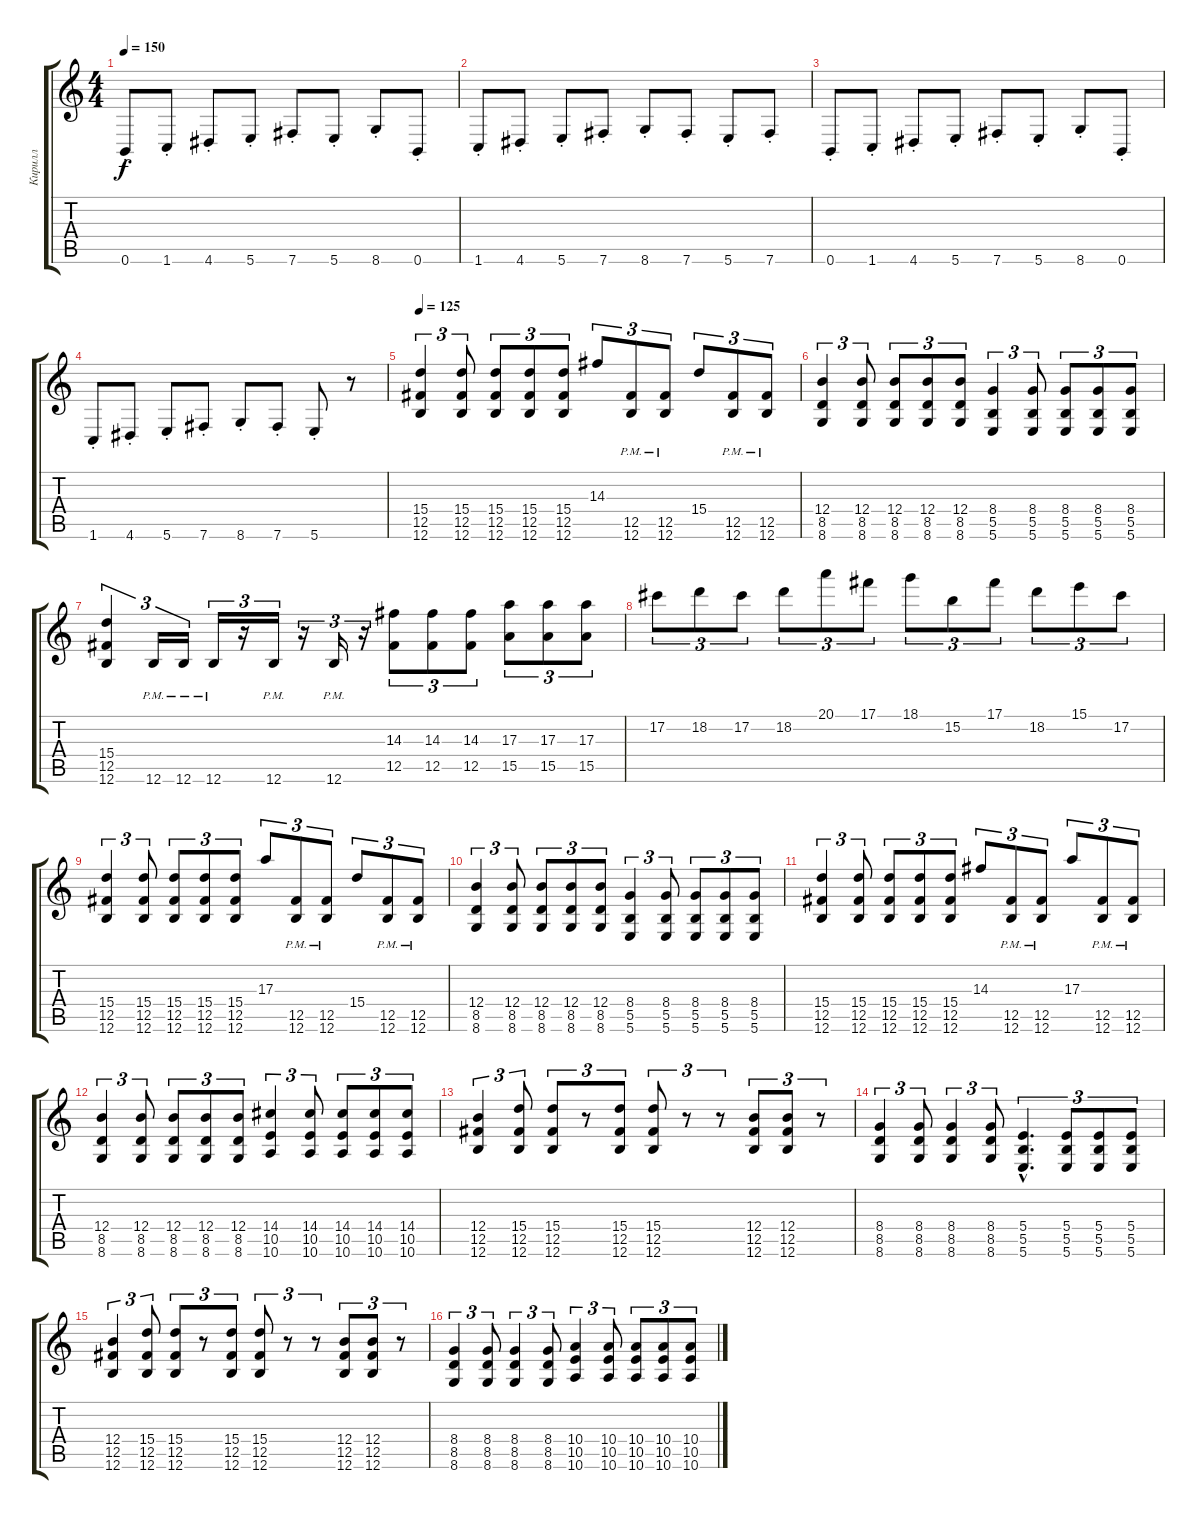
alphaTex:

\track ("Кирилл" "Кирилл") {instrument distortionguitar}
\staff {score tabs}
\tuning (Db4 Ab3 E3 B2 Gb2 B1) {hide}
\ts (4 4)
\tempo 150
\clef g2
\ks c
0.6{st}.8{dy f} 1.6{st}.8 4.6{st}.8 5.6{st}.8 7.6{st}.8 5.6{st}.8 8.6{st}.8 0.6{st}.8 |
1.6{st}.8 4.6{st}.8 5.6{st}.8 7.6{st}.8 8.6{st}.8 7.6{st}.8 5.6{st}.8 7.6{st}.8 |
0.6{st}.8 1.6{st}.8 4.6{st}.8 5.6{st}.8 7.6{st}.8 5.6{st}.8 8.6{st}.8 0.6{st}.8 |
1.6{st}.8 4.6{st}.8 5.6{st}.8 7.6{st}.8 8.6{st}.8 7.6{st}.8 5.6{st}.8 r.8 |
\tempo 125
(15.4 12.5 12.6).4{tu (3 2)} (15.4 12.5 12.6).8{tu (3 2)} (15.4 12.5 12.6).8{tu (3 2)} (15.4 12.5 12.6).8{tu (3 2)} (15.4 12.5 12.6).8{tu (3 2)} 14.3.8{tu (3 2)} (12.5{pm} 12.6{pm}).8{tu (3 2)} (12.5{pm} 12.6{pm}).8{tu (3 2)} 15.4.8{tu (3 2)} (12.5{pm} 12.6{pm}).8{tu (3 2)} (12.5{pm} 12.6{pm}).8{tu (3 2)} |
(12.4 8.5 8.6).4{tu (3 2)} (12.4 8.5 8.6).8{tu (3 2)} (12.4 8.5 8.6).8{tu (3 2)} (12.4 8.5 8.6).8{tu (3 2)} (12.4 8.5 8.6).8{tu (3 2)} (8.4 5.5 5.6).4{tu (3 2)} (8.4 5.5 5.6).8{tu (3 2)} (8.4 5.5 5.6).8{tu (3 2)} (8.4 5.5 5.6).8{tu (3 2)} (8.4 5.5 5.6).8{tu (3 2)} |
(15.4 12.5 12.6).4{tu (3 2)} 12.6{pm}.16{tu (3 2)} 12.6{pm}.16{tu (3 2)} 12.6{pm}.16{tu (3 2)} r.16{tu (3 2)} 12.6{pm}.16{tu (3 2)} r.16{tu (3 2)} 12.6{pm}.16{tu (3 2)} r.16{tu (3 2)} (14.3 12.5).8{tu (3 2)} (14.3 12.5).8{tu (3 2)} (14.3 12.5).8{tu (3 2)} (17.3 15.5).8{tu (3 2)} (17.3 15.5).8{tu (3 2)} (17.3 15.5).8{tu (3 2)} |
17.2.8{tu (3 2)} 18.2.8{tu (3 2)} 17.2.8{tu (3 2)} 18.2.8{tu (3 2)} 20.1.8{tu (3 2)} 17.1.8{tu (3 2)} 18.1.8{tu (3 2)} 15.2.8{tu (3 2)} 17.1.8{tu (3 2)} 18.2.8{tu (3 2)} 15.1.8{tu (3 2)} 17.2.8{tu (3 2)} |
(15.4 12.5 12.6).4{tu (3 2)} (15.4 12.5 12.6).8{tu (3 2)} (15.4 12.5 12.6).8{tu (3 2)} (15.4 12.5 12.6).8{tu (3 2)} (15.4 12.5 12.6).8{tu (3 2)} 17.3.8{tu (3 2)} (12.5{pm} 12.6{pm}).8{tu (3 2)} (12.5{pm} 12.6{pm}).8{tu (3 2)} 15.4.8{tu (3 2)} (12.5{pm} 12.6{pm}).8{tu (3 2)} (12.5{pm} 12.6{pm}).8{tu (3 2)} |
(12.4 8.5 8.6).4{tu (3 2)} (12.4 8.5 8.6).8{tu (3 2)} (12.4 8.5 8.6).8{tu (3 2)} (12.4 8.5 8.6).8{tu (3 2)} (12.4 8.5 8.6).8{tu (3 2)} (8.4 5.5 5.6).4{tu (3 2)} (8.4 5.5 5.6).8{tu (3 2)} (8.4 5.5 5.6).8{tu (3 2)} (8.4 5.5 5.6).8{tu (3 2)} (8.4 5.5 5.6).8{tu (3 2)} |
(15.4 12.5 12.6).4{tu (3 2)} (15.4 12.5 12.6).8{tu (3 2)} (15.4 12.5 12.6).8{tu (3 2)} (15.4 12.5 12.6).8{tu (3 2)} (15.4 12.5 12.6).8{tu (3 2)} 14.3.8{tu (3 2)} (12.5{pm} 12.6{pm}).8{tu (3 2)} (12.5{pm} 12.6{pm}).8{tu (3 2)} 17.3.8{tu (3 2)} (12.5{pm} 12.6{pm}).8{tu (3 2)} (12.5{pm} 12.6{pm}).8{tu (3 2)} |
(12.4 8.5 8.6).4{tu (3 2)} (12.4 8.5 8.6).8{tu (3 2)} (12.4 8.5 8.6).8{tu (3 2)} (12.4 8.5 8.6).8{tu (3 2)} (12.4 8.5 8.6).8{tu (3 2)} (14.4 10.5 10.6).4{tu (3 2)} (14.4 10.5 10.6).8{tu (3 2)} (14.4 10.5 10.6).8{tu (3 2)} (14.4 10.5 10.6).8{tu (3 2)} (14.4 10.5 10.6).8{tu (3 2)} |
(12.4 12.5 12.6).4{tu (3 2)} (15.4 12.5 12.6).8{tu (3 2)} (15.4 12.5 12.6).8{tu (3 2)} r.8{tu (3 2)} (15.4 12.5 12.6).8{tu (3 2)} (15.4 12.5 12.6).8{tu (3 2)} r.8{tu (3 2)} r.8{tu (3 2)} (12.4 12.5 12.6).8{tu (3 2)} (12.4 12.5 12.6).8{tu (3 2)} r.8{tu (3 2)} |
(8.4 8.5 8.6).4{tu (3 2)} (8.4 8.5 8.6).8{tu (3 2)} (8.4 8.5 8.6).4{tu (3 2)} (8.4 8.5 8.6).8{tu (3 2)} (5.4{hac} 5.5{hac} 5.6{hac}).4{d tu (3 2)} (5.4 5.5 5.6).8{tu (3 2)} (5.4 5.5 5.6).8{tu (3 2)} (5.4 5.5 5.6).8{tu (3 2)} |
(12.4 12.5 12.6).4{tu (3 2)} (15.4 12.5 12.6).8{tu (3 2)} (15.4 12.5 12.6).8{tu (3 2)} r.8{tu (3 2)} (15.4 12.5 12.6).8{tu (3 2)} (15.4 12.5 12.6).8{tu (3 2)} r.8{tu (3 2)} r.8{tu (3 2)} (12.4 12.5 12.6).8{tu (3 2)} (12.4 12.5 12.6).8{tu (3 2)} r.8{tu (3 2)} |
(8.4 8.5 8.6).4{tu (3 2)} (8.4 8.5 8.6).8{tu (3 2)} (8.4 8.5 8.6).4{tu (3 2)} (8.4 8.5 8.6).8{tu (3 2)} (10.4 10.5 10.6).4{tu (3 2)} (10.4 10.5 10.6).8{tu (3 2)} (10.4 10.5 10.6).8{tu (3 2)} (10.4 10.5 10.6).8{tu (3 2)} (10.4 10.5 10.6).8{tu (3 2)}
